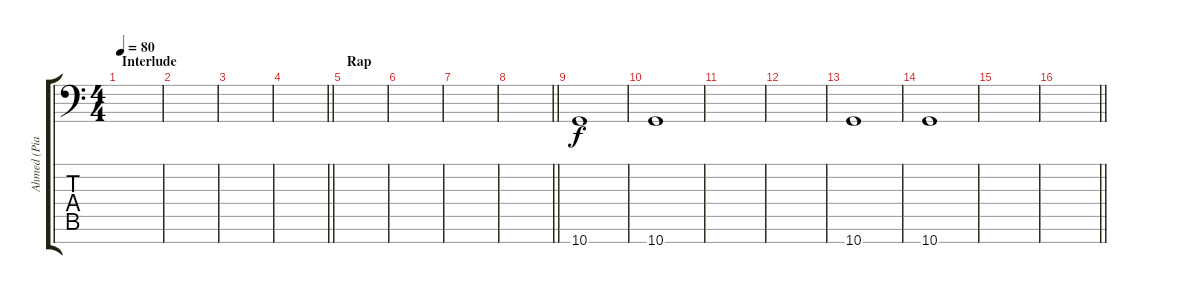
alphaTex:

\track ("Ahmed (Piano Bass)" "Ahmed (Pia") {instrument acousticgrandpiano}
\staff {score tabs}
\tuning (E4 B3 G3 D3 A2 E2 A1) {hide}
\ts (4 4)
\section ("" "Interlude")
\tempo 80
\clef f4
\ks c
|
|
|
\barLineRight lightlight
|
\section ("" "Rap")
|
|
|
\barLineRight lightlight
|
10.7.1 |
10.7.1 |
|
|
10.7.1 |
10.7.1 |
|
\barLineRight lightlight
